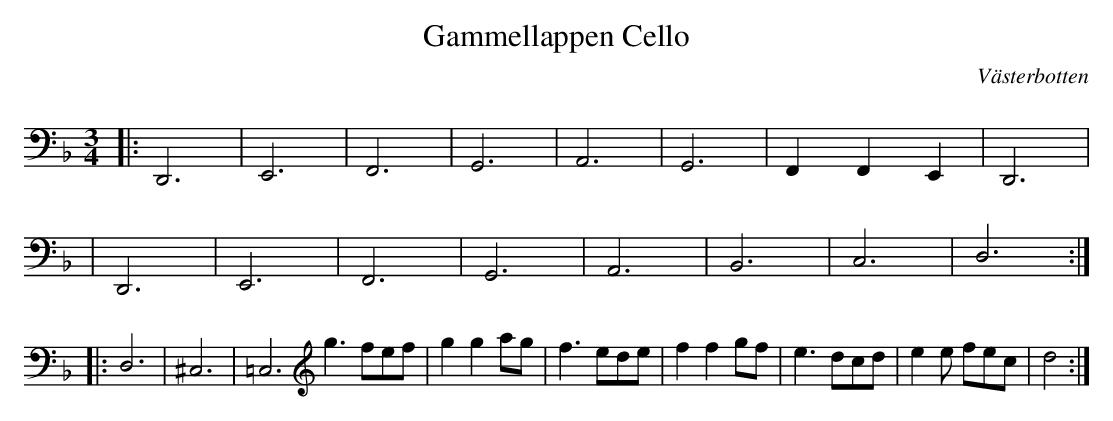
X:1
T:Gammellappen Cello
O:Västerbotten
M:3/4
L:1/4
K:Dm
|: D,,3 | E,,3 | F,,3  | G,,3 | A,,3 | G,,3 | F,,F,,E,,  | D,,3|
| D,,3 | E,,3 | F,,3  | G,,3 | A,,3 | B,,3 | C,3 | D,3 :|
|: D,3 | ^C,3 | =C,3g3/ f/e/f/ | g g a/g/ |f3/ e/d/e/ | f f g/f/ | e3/ d/c/d/ | e e/ f/e/c/ | d2 :|
